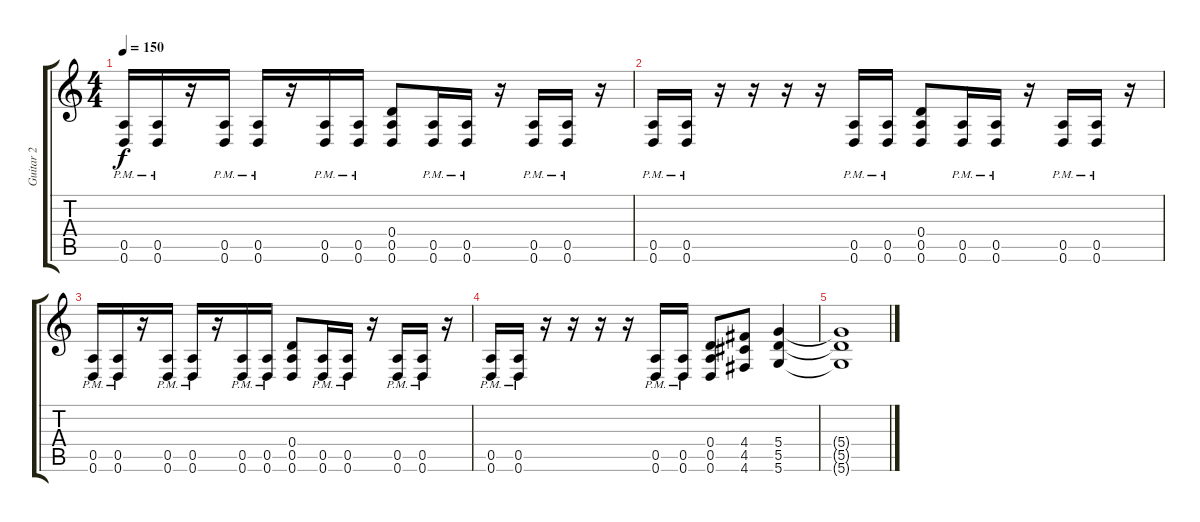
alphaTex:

\track ("Guitar 2" "Guitar 2") {instrument overdrivenguitar}
\staff {score tabs}
\tuning (E4 B3 G3 D3 A2 D2) {hide}
\ts (4 4)
\tempo 150
\clef g2
\ks c
(0.5{pm} 0.6{pm}).16{dy f} (0.5{pm} 0.6{pm}).16 r.16 (0.5{pm} 0.6{pm}).16 (0.5{pm} 0.6{pm}).16 r.16 (0.5{pm} 0.6{pm}).16 (0.5{pm} 0.6{pm}).16 (0.4 0.5 0.6).8 (0.5{pm} 0.6{pm}).16 (0.5{pm} 0.6{pm}).16 r.16 (0.5{pm} 0.6{pm}).16 (0.5{pm} 0.6{pm}).16 r.16 |
(0.5{pm} 0.6{pm}).16 (0.5{pm} 0.6{pm}).16 r.16 r.16 r.16 r.16 (0.5{pm} 0.6{pm}).16 (0.5{pm} 0.6{pm}).16 (0.4 0.5 0.6).8 (0.5{pm} 0.6{pm}).16 (0.5{pm} 0.6{pm}).16 r.16 (0.5{pm} 0.6{pm}).16 (0.5{pm} 0.6{pm}).16 r.16 |
(0.5{pm} 0.6{pm}).16 (0.5{pm} 0.6{pm}).16 r.16 (0.5{pm} 0.6{pm}).16 (0.5{pm} 0.6{pm}).16 r.16 (0.5{pm} 0.6{pm}).16 (0.5{pm} 0.6{pm}).16 (0.4 0.5 0.6).8 (0.5{pm} 0.6{pm}).16 (0.5{pm} 0.6{pm}).16 r.16 (0.5{pm} 0.6{pm}).16 (0.5{pm} 0.6{pm}).16 r.16 |
(0.5{pm} 0.6{pm}).16 (0.5{pm} 0.6{pm}).16 r.16 r.16 r.16 r.16 (0.5{pm} 0.6{pm}).16 (0.5{pm} 0.6{pm}).16 (0.4 0.5 0.6).8 (4.4 4.5 4.6).8 (5.4 5.5 5.6).4 |
(5.4{t} 5.5{t} 5.6{t}).1
